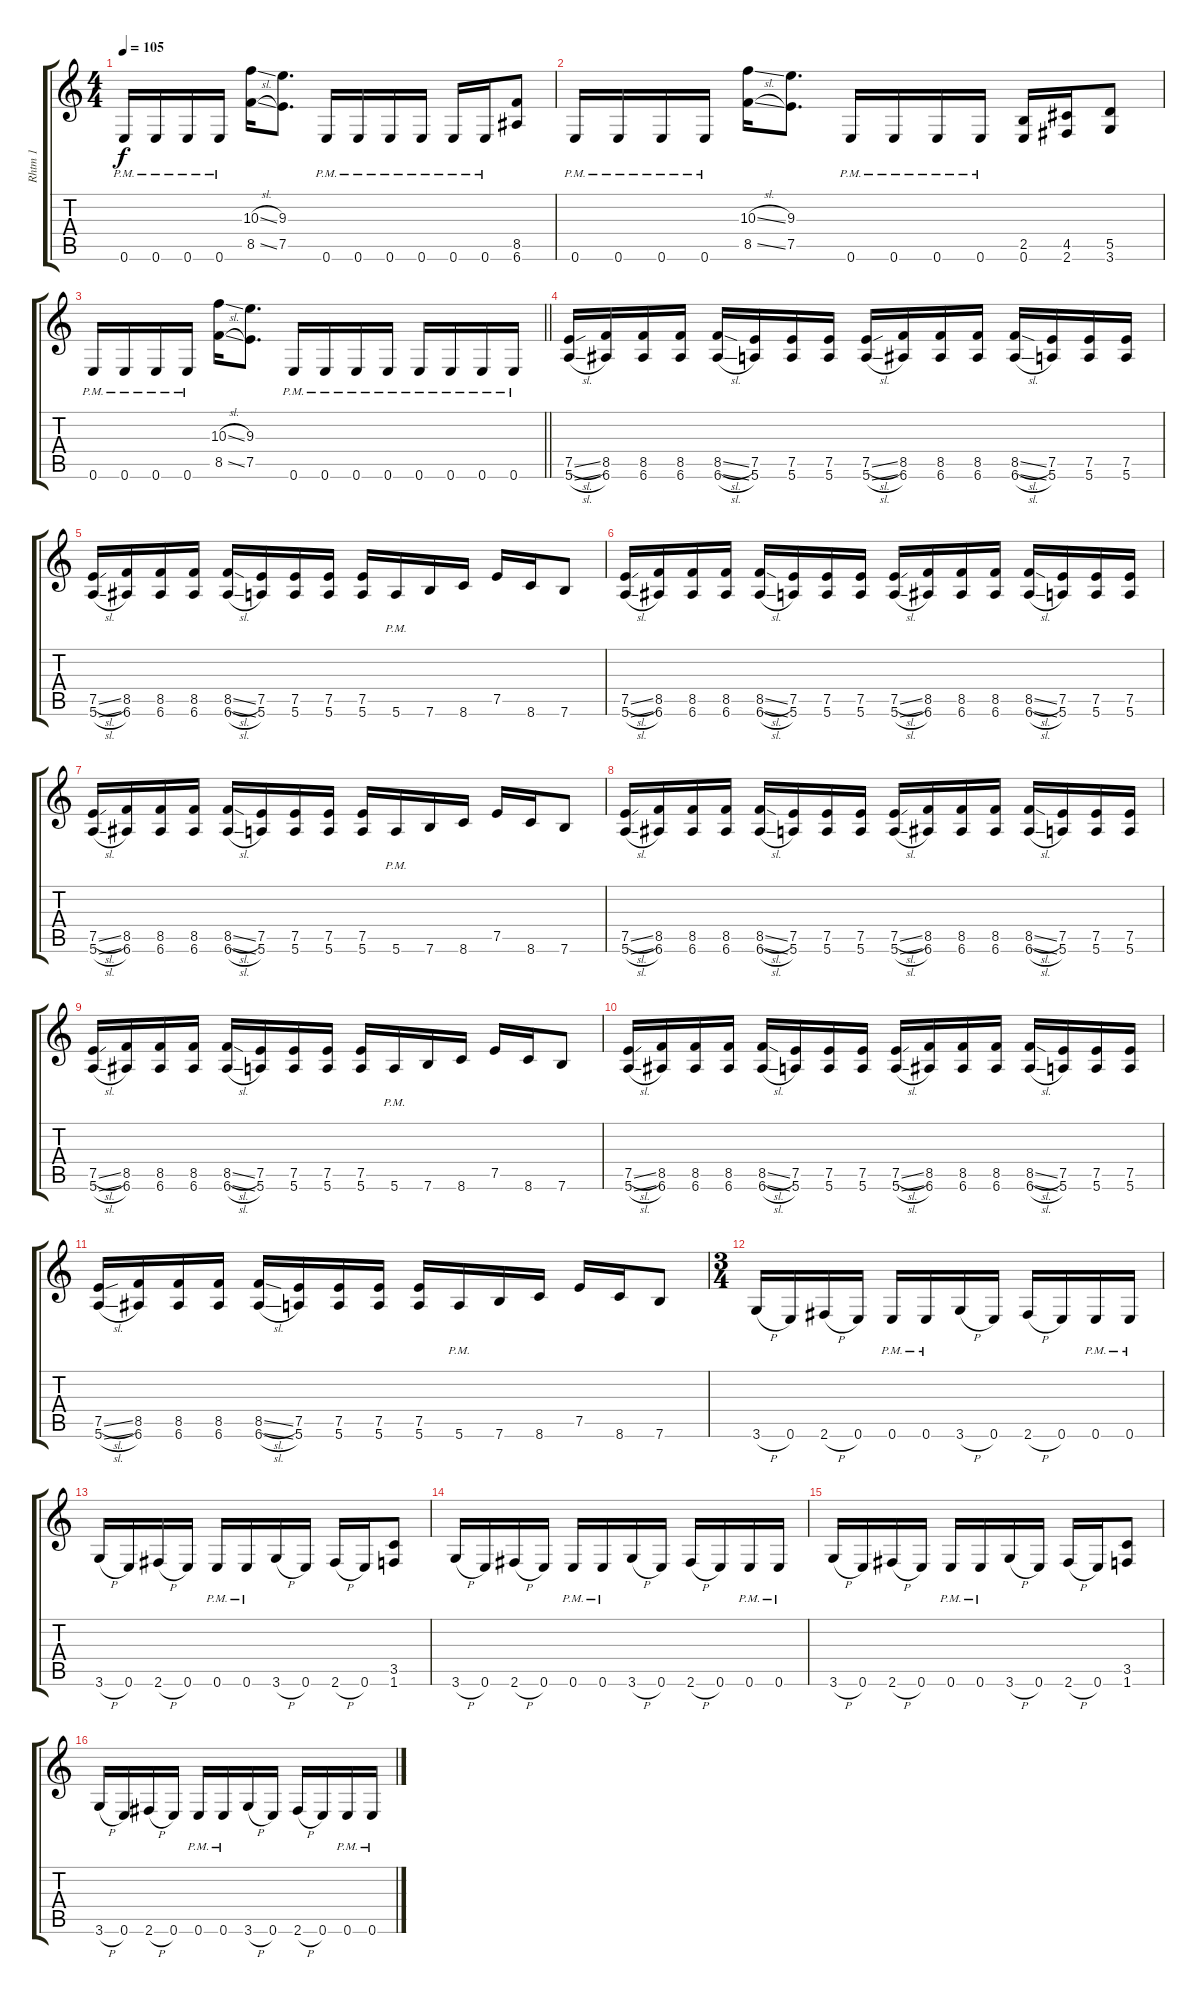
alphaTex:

\track ("Rhtm 1" "Rhtm 1") {instrument distortionguitar}
\staff {score tabs}
\tuning (E4 B3 G3 D3 A2 E2) {hide}
\ts (4 4)
\tempo 105
\clef g2
\ks c
0.6{pm}.16{dy f} 0.6{pm}.16 0.6{pm}.16 0.6{pm}.16 (10.3{sl} 8.5{sl}).16 (9.3 7.5).8{d} 0.6{pm}.16 0.6{pm}.16 0.6{pm}.16 0.6{pm}.16 0.6{pm}.16 0.6{pm}.16 (8.5 6.6).8 |
0.6{pm}.16 0.6{pm}.16 0.6{pm}.16 0.6{pm}.16 (10.3{sl} 8.5{sl}).16 (9.3 7.5).8{d} 0.6{pm}.16 0.6{pm}.16 0.6{pm}.16 0.6{pm}.16 (2.5 0.6).16 (4.5 2.6).16 (5.5 3.6).8 |
\barLineRight lightlight
0.6{pm}.16 0.6{pm}.16 0.6{pm}.16 0.6{pm}.16 (10.3{sl} 8.5{sl}).16 (9.3 7.5).8{d} 0.6{pm}.16 0.6{pm}.16 0.6{pm}.16 0.6{pm}.16 0.6{pm}.16 0.6{pm}.16 0.6{pm}.16 0.6{pm}.16 |
(7.5{sl} 5.6{sl}).16 (8.5 6.6).16 (8.5 6.6).16 (8.5 6.6).16 (8.5{sl} 6.6{sl}).16 (7.5 5.6).16 (7.5 5.6).16 (7.5 5.6).16 (7.5{sl} 5.6{sl}).16 (8.5 6.6).16 (8.5 6.6).16 (8.5 6.6).16 (8.5{sl} 6.6{sl}).16 (7.5 5.6).16 (7.5 5.6).16 (7.5 5.6).16 |
(7.5{sl} 5.6{sl}).16 (8.5 6.6).16 (8.5 6.6).16 (8.5 6.6).16 (8.5{sl} 6.6{sl}).16 (7.5 5.6).16 (7.5 5.6).16 (7.5 5.6).16 (7.5 5.6).16 5.6{pm}.16 7.6.16 8.6.16 7.5.16 8.6.16 7.6.8 |
(7.5{sl} 5.6{sl}).16 (8.5 6.6).16 (8.5 6.6).16 (8.5 6.6).16 (8.5{sl} 6.6{sl}).16 (7.5 5.6).16 (7.5 5.6).16 (7.5 5.6).16 (7.5{sl} 5.6{sl}).16 (8.5 6.6).16 (8.5 6.6).16 (8.5 6.6).16 (8.5{sl} 6.6{sl}).16 (7.5 5.6).16 (7.5 5.6).16 (7.5 5.6).16 |
(7.5{sl} 5.6{sl}).16 (8.5 6.6).16 (8.5 6.6).16 (8.5 6.6).16 (8.5{sl} 6.6{sl}).16 (7.5 5.6).16 (7.5 5.6).16 (7.5 5.6).16 (7.5 5.6).16 5.6{pm}.16 7.6.16 8.6.16 7.5.16 8.6.16 7.6.8 |
(7.5{sl} 5.6{sl}).16 (8.5 6.6).16 (8.5 6.6).16 (8.5 6.6).16 (8.5{sl} 6.6{sl}).16 (7.5 5.6).16 (7.5 5.6).16 (7.5 5.6).16 (7.5{sl} 5.6{sl}).16 (8.5 6.6).16 (8.5 6.6).16 (8.5 6.6).16 (8.5{sl} 6.6{sl}).16 (7.5 5.6).16 (7.5 5.6).16 (7.5 5.6).16 |
(7.5{sl} 5.6{sl}).16 (8.5 6.6).16 (8.5 6.6).16 (8.5 6.6).16 (8.5{sl} 6.6{sl}).16 (7.5 5.6).16 (7.5 5.6).16 (7.5 5.6).16 (7.5 5.6).16 5.6{pm}.16 7.6.16 8.6.16 7.5.16 8.6.16 7.6.8 |
(7.5{sl} 5.6{sl}).16 (8.5 6.6).16 (8.5 6.6).16 (8.5 6.6).16 (8.5{sl} 6.6{sl}).16 (7.5 5.6).16 (7.5 5.6).16 (7.5 5.6).16 (7.5{sl} 5.6{sl}).16 (8.5 6.6).16 (8.5 6.6).16 (8.5 6.6).16 (8.5{sl} 6.6{sl}).16 (7.5 5.6).16 (7.5 5.6).16 (7.5 5.6).16 |
(7.5{sl} 5.6{sl}).16 (8.5 6.6).16 (8.5 6.6).16 (8.5 6.6).16 (8.5{sl} 6.6{sl}).16 (7.5 5.6).16 (7.5 5.6).16 (7.5 5.6).16 (7.5 5.6).16 5.6{pm}.16 7.6.16 8.6.16 7.5.16 8.6.16 7.6.8 |
\ts (3 4)
3.6{h}.16 0.6.16 2.6{h}.16 0.6.16 0.6{pm}.16 0.6{pm}.16 3.6{h}.16 0.6.16 2.6{h}.16 0.6.16 0.6{pm}.16 0.6{pm}.16 |
3.6{h}.16 0.6.16 2.6{h}.16 0.6.16 0.6{pm}.16 0.6{pm}.16 3.6{h}.16 0.6.16 2.6{h}.16 0.6.16 (3.5 1.6).8 |
3.6{h}.16 0.6.16 2.6{h}.16 0.6.16 0.6{pm}.16 0.6{pm}.16 3.6{h}.16 0.6.16 2.6{h}.16 0.6.16 0.6{pm}.16 0.6{pm}.16 |
3.6{h}.16 0.6.16 2.6{h}.16 0.6.16 0.6{pm}.16 0.6{pm}.16 3.6{h}.16 0.6.16 2.6{h}.16 0.6.16 (3.5 1.6).8 |
3.6{h}.16 0.6.16 2.6{h}.16 0.6.16 0.6{pm}.16 0.6{pm}.16 3.6{h}.16 0.6.16 2.6{h}.16 0.6.16 0.6{pm}.16 0.6{pm}.16
